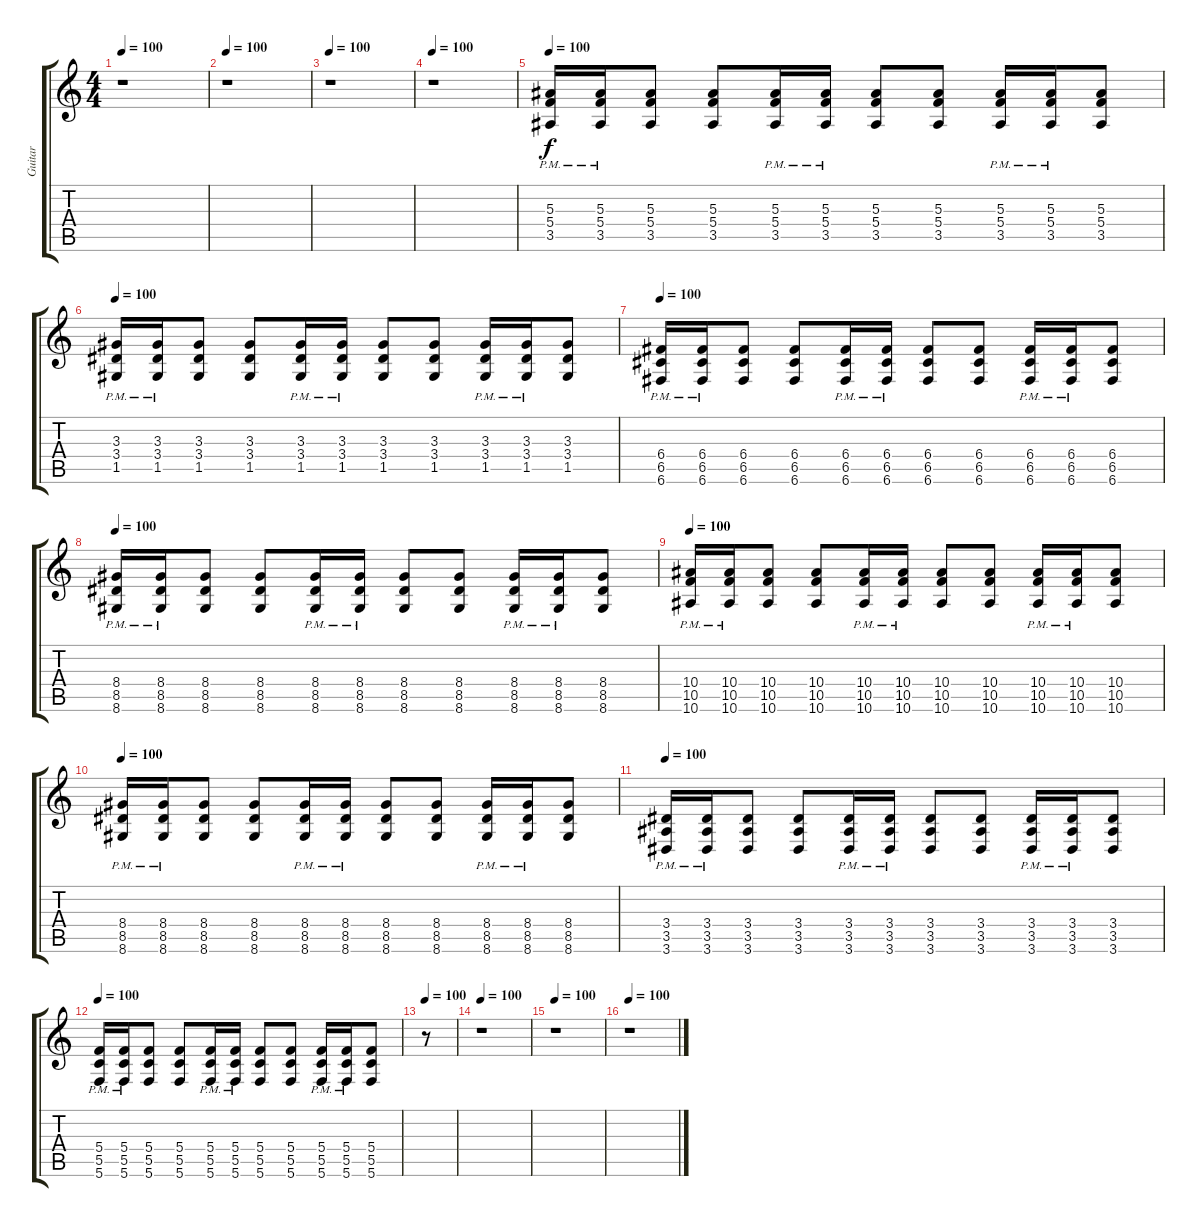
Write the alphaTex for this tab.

\track ("Guitar" "Guitar") {instrument distortionguitar}
\staff {score tabs}
\tuning (D4 A3 F3 C3 G2 C2) {hide}
\ts (4 4)
\tempo 100
\clef g2
\ks c
r.1{dy f} |
\tempo 100
r.1 |
\tempo 100
r.1 |
\tempo 100
r.1 |
\tempo 100
(5.3{pm} 5.4{pm} 3.5{pm}).16{volume 15 instrument distortionguitar} (5.3{pm} 5.4{pm} 3.5{pm}).16 (5.3 5.4 3.5).8 (5.3 5.4 3.5).8 (5.3{pm} 5.4{pm} 3.5{pm}).16 (5.3{pm} 5.4{pm} 3.5{pm}).16 (5.3 5.4 3.5).8 (5.3 5.4 3.5).8 (5.3{pm} 5.4{pm} 3.5{pm}).16 (5.3{pm} 5.4{pm} 3.5{pm}).16 (5.3 5.4 3.5).8 |
\tempo 100
(3.3{pm} 3.4{pm} 1.5{pm}).16 (3.3{pm} 3.4{pm} 1.5{pm}).16 (3.3 3.4 1.5).8 (3.3 3.4 1.5).8 (3.3{pm} 3.4{pm} 1.5{pm}).16 (3.3{pm} 3.4{pm} 1.5{pm}).16 (3.3 3.4 1.5).8 (3.3 3.4 1.5).8 (3.3{pm} 3.4{pm} 1.5{pm}).16 (3.3{pm} 3.4{pm} 1.5{pm}).16 (3.3 3.4 1.5).8 |
\tempo 100
(6.4{pm} 6.5{pm} 6.6{pm}).16 (6.4{pm} 6.5{pm} 6.6{pm}).16 (6.4 6.5 6.6).8 (6.4 6.5 6.6).8 (6.4{pm} 6.5{pm} 6.6{pm}).16 (6.4{pm} 6.5{pm} 6.6{pm}).16 (6.4 6.5 6.6).8 (6.4 6.5 6.6).8 (6.4{pm} 6.5{pm} 6.6{pm}).16 (6.4{pm} 6.5{pm} 6.6{pm}).16 (6.4 6.5 6.6).8 |
\tempo 100
(8.4{pm} 8.5{pm} 8.6{pm}).16 (8.4{pm} 8.5{pm} 8.6{pm}).16 (8.4 8.5 8.6).8 (8.4 8.5 8.6).8 (8.4{pm} 8.5{pm} 8.6{pm}).16 (8.4{pm} 8.5{pm} 8.6{pm}).16 (8.4 8.5 8.6).8 (8.4 8.5 8.6).8 (8.4{pm} 8.5{pm} 8.6{pm}).16 (8.4{pm} 8.5{pm} 8.6{pm}).16 (8.4 8.5 8.6).8 |
\tempo 100
(10.4{pm} 10.5{pm} 10.6{pm}).16 (10.4{pm} 10.5{pm} 10.6{pm}).16 (10.4 10.5 10.6).8 (10.4 10.5 10.6).8 (10.4{pm} 10.5{pm} 10.6{pm}).16 (10.4{pm} 10.5{pm} 10.6{pm}).16 (10.4 10.5 10.6).8 (10.4 10.5 10.6).8 (10.4{pm} 10.5{pm} 10.6{pm}).16 (10.4{pm} 10.5{pm} 10.6{pm}).16 (10.4 10.5 10.6).8 |
\tempo 100
(8.4{pm} 8.5{pm} 8.6{pm}).16 (8.4{pm} 8.5{pm} 8.6{pm}).16 (8.4 8.5 8.6).8 (8.4 8.5 8.6).8 (8.4{pm} 8.5{pm} 8.6{pm}).16 (8.4{pm} 8.5{pm} 8.6{pm}).16 (8.4 8.5 8.6).8 (8.4 8.5 8.6).8 (8.4{pm} 8.5{pm} 8.6{pm}).16 (8.4{pm} 8.5{pm} 8.6{pm}).16 (8.4 8.5 8.6).8 |
\tempo 100
(3.4{pm} 3.5{pm} 3.6{pm}).16 (3.4{pm} 3.5{pm} 3.6{pm}).16 (3.4 3.5 3.6).8 (3.4 3.5 3.6).8 (3.4{pm} 3.5{pm} 3.6{pm}).16 (3.4{pm} 3.5{pm} 3.6{pm}).16 (3.4 3.5 3.6).8 (3.4 3.5 3.6).8 (3.4{pm} 3.5{pm} 3.6{pm}).16 (3.4{pm} 3.5{pm} 3.6{pm}).16 (3.4 3.5 3.6).8 |
\tempo 100
(5.4{pm} 5.5{pm} 5.6{pm}).16 (5.4{pm} 5.5{pm} 5.6{pm}).16 (5.4 5.5 5.6).8 (5.4 5.5 5.6).8 (5.4{pm} 5.5{pm} 5.6{pm}).16 (5.4{pm} 5.5{pm} 5.6{pm}).16 (5.4 5.5 5.6).8 (5.4 5.5 5.6).8 (5.4{pm} 5.5{pm} 5.6{pm}).16 (5.4{pm} 5.5{pm} 5.6{pm}).16 (5.4 5.5 5.6).8 |
\tempo 100
r.8 |
\tempo 100
r.1 |
\tempo 100
r.1{volume 11} |
\tempo 100
r.1
